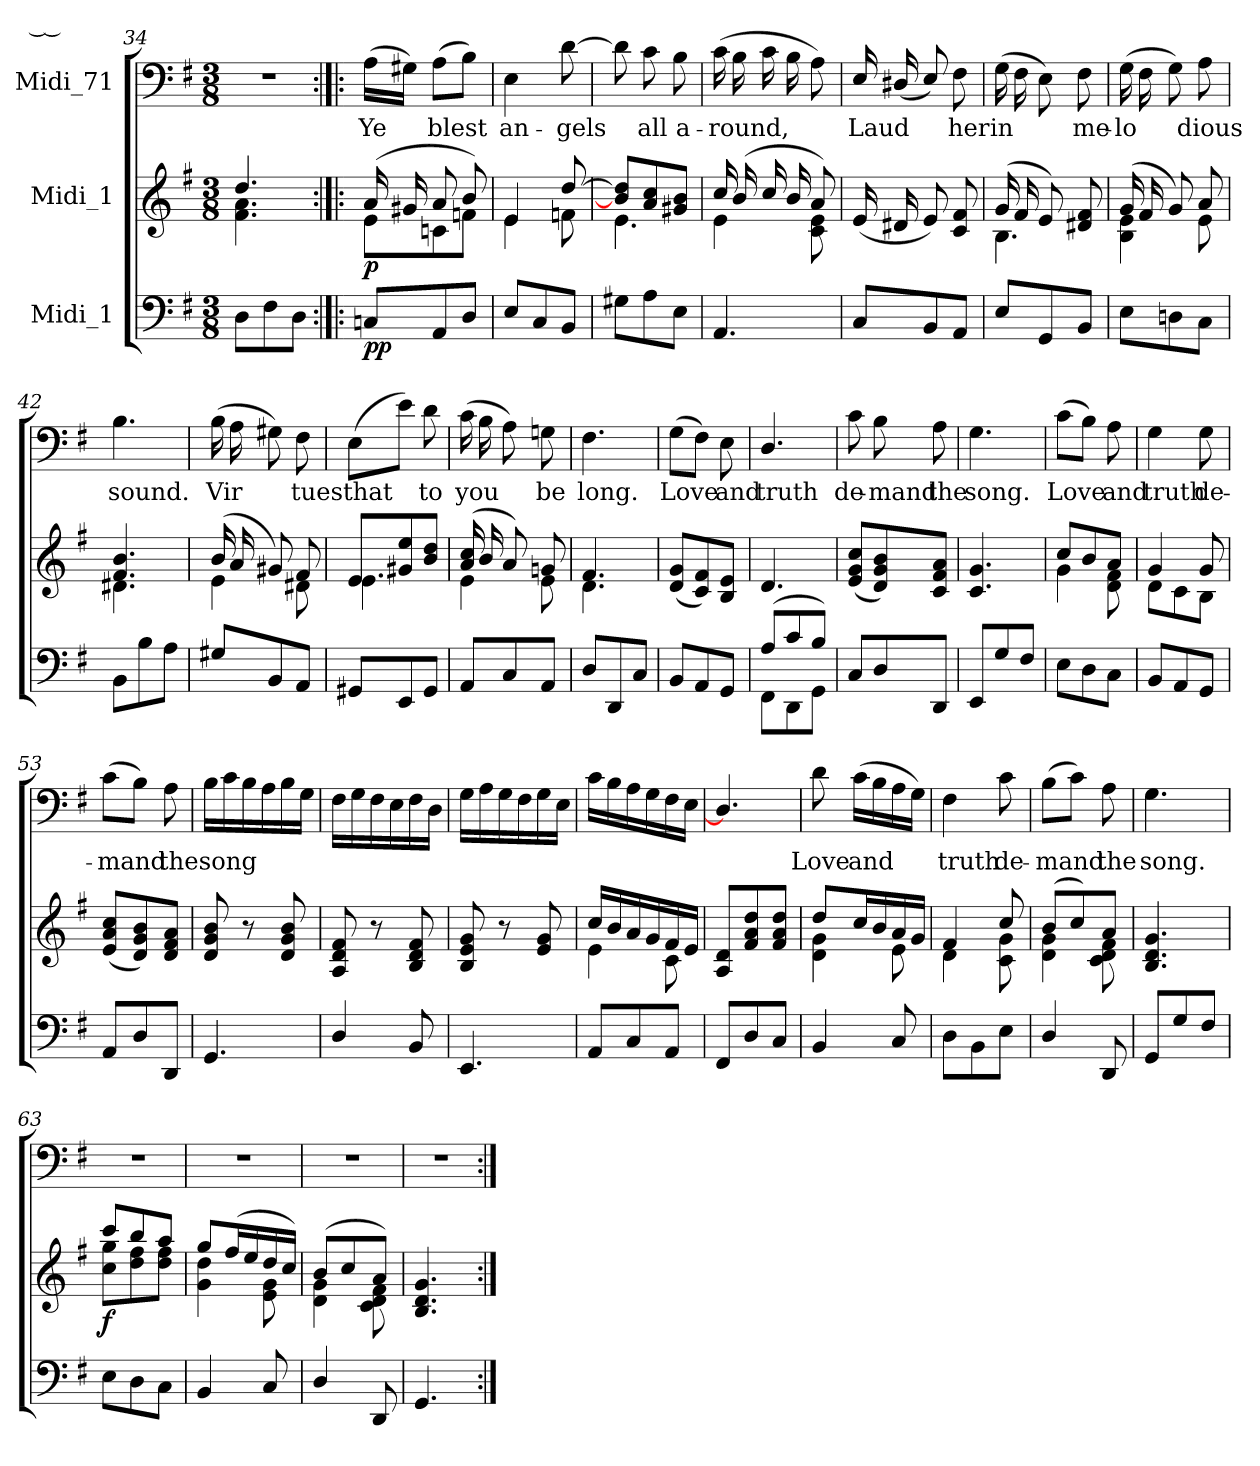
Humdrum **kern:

**kern	**dynam	**kern	**dynam	**kern	**text
*part3	*part3	*part2	*part2	*part1	*part1
*staff3	*staff3	*staff2	*staff2	*staff1	*staff1
*I"Midi_1	*	*I"Midi_1	*	*I"Midi_71	*
*clefF4	*	*clefG2	*	*clefF4	*
*k[f#]	*	*k[f#]	*	*k[f#]	*
*G:	*	*G:	*	*G:	*
*M3/8	*	*M3/8	*	*M3/8	*
=34	=34	=34	=34	=34	=34
*	*	*^	*	*	*
!	!	!	!	!	!LO:N:vis=1	!
8DL	.	4.dd/	4.f#\ 4.a\	.	4.r	.
8F#	.	.	.	.	.	.
8DJ	.	.	.	.	.	.
=35:|!|:	=35:|!|:	=35:|!|:	=35:|!|:	=35:|!|:	=35:|!|:	=35:|!|:
!	!LO:DY:b	!	!	!	!	!LO:LY:b
!	!LO:DY:n=1:b	!	!	!LO:DY:b	!	!
8CnL	p p	(>16a/LL	8eL	p	(>16ALL	Ye
.	.	16g#X/	.	.	16G#XJJ)	.
!	!	!	!	!	!	!LO:LY:b
8AA	.	8a/	8cn	.	(>8AL	blest
8DJ	.	8b/J)	8fnJ	.	8BJ)	.
=36	=36	=36	=36	=36	=36	=36
!	!	!	!	!	!	!LO:LY:b
8EL	.	4e/	4e\	.	4E	an-
8C	.	.	.	.	.	.
!	!	!	!	!	!	!LO:LY:b
8BBJ	.	[8dd/	8fn\	.	[8d	-gels
=37	=37	=37	=37	=37	=37	=37
8G#XL	.	8b/] 8dd/]L	4.e\	.	8d]	.
!	!	!	!	!	!	!LO:LY:b
8A	.	8a/ 8cc/	.	.	8c	all
!	!	!	!	!	!	!LO:LY:b
8EJ	.	8g#X/ 8b/J	.	.	8B	a-
=38	=38	=38	=38	=38	=38	=38
!	!	!	!	!	!	!LO:LY:b
4.AA	.	16cc/LL	4e\	.	(>16cLL	-round,
.	.	(>16b/	.	.	16B	.
.	.	16cc/	.	.	16c	.
.	.	16b/	.	.	16B	.
.	.	8a/J)	8c\ 8e\	.	8AJ)	.
=39	=39	=39	=39	=39	=39	=39
!	!	!	!	!	!	!LO:LY:b
8CL	.	(>16e/LL	4ryy	.	16E/LL	Laud
.	.	16d#X/	.	.	(<16D#X/	.
8BB	.	8e/)	.	.	8E/J)	.
!	!	!	!	!	!	!LO:LY:b
8AAJ	.	8c/ 8f#/J	8ryy	.	8F#	her
=40	=40	=40	=40	=40	=40	=40
!	!	!	!	!	!	!LO:LY:b
8EL	.	(>16g/LL	4.B\	.	(>16GLL	in
.	.	16f#/	.	.	16F#	.
8GG	.	8e/)	.	.	8EJ)	.
!	!	!	!	!	!	!LO:LY:b
8BBJ	.	8d#X/ 8f#/J	.	.	8F#	me-
!!LO:LB:g=z
=41	=41	=41	=41	=41	=41	=41
*^	*	*	*	*	*	*
!	!	!	!	!	!	!	!LO:LY:b
8E\L	4ryy	.	(>16g/LL	4B\ 4e\	.	(>16GLL	-lo
.	.	.	16f#/	.	.	16F#	.
8Dn\	.	.	8g/)	.	.	8GJ)	.
!	!	!	!	!	!	!	!LO:LY:b
8C\J	8ryy	.	8a/J	8e\	.	8A	dious
=42	=42	=42	=42	=42	=42	=42	=42
!	!	!	!	!	!	!	!LO:LY:b
8BB\L	4ryy	.	4.f#/ 4.b/	4.d#X\	.	4.B	sound.
8B\	.	.	.	.	.	.	.
8A\J	8ryy	.	.	.	.	.	.
=43	=43	=43	=43	=43	=43	=43	=43
!	!	!	!	!	!	!	!LO:LY:b
8G#X/L	4ryy	.	(>16b/LL	4e\	.	(>16BLL	Vir
.	.	.	16a/	.	.	16A	.
8BB/	.	.	8g#X/)	.	.	8G#XJ)	.
!	!	!	!	!	!	!	!LO:LY:b
8AA/J	8ryy	.	8f#/J	8d#X\	.	8F#	tues
=44	=44	=44	=44	=44	=44	=44	=44
!	!	!	!	!	!	!	!LO:LY:b
8GG#X/L	4ryy	.	8e/L	4.e\	.	(8EL	that
8EE/	.	.	8g#X/ 8ee/	.	.	8eJ)	.
!	!	!	!	!	!	!	!LO:LY:b
8GG#/J	8ryy	.	8b/ 8dd/J	.	.	8d	to
=45	=45	=45	=45	=45	=45	=45	=45
!	!	!	!	!	!	!	!LO:LY:b
8AA/L	4ryy	.	(>16a/ 16cc/LL	4e\	.	(>16cLL	you
.	.	.	16b/	.	.	16B	.
8C/	.	.	8a/)	.	.	8AJ)	.
!	!	!	!	!	!	!	!LO:LY:b
8AA/J	8ryy	.	8gn/J	8e\	.	8Gn	be
=46	=46	=46	=46	=46	=46	=46	=46
!	!	!	!	!	!	!	!LO:LY:b
8D/L	4ryy	.	4.f#/	4.d\	.	4.F#	long.
8DD/	.	.	.	.	.	.	.
8C/J	8ryy	.	.	.	.	.	.
=47	=47	=47	=47	=47	=47	=47	=47
!	!	!	!	!	!	!	!LO:LY:b
8BB/L	4ryy	.	(>8d/ 8g/L	4ryy	.	(>8GL	Love
8AA/	.	.	8c/ 8f#/)	.	.	8F#J)	.
!	!	!	!	!	!	!	!LO:LY:b
8GG/J	8ryy	.	8B/ 8e/J	8ryy	.	8E	and
=48	=48	=48	=48	=48	=48	=48	=48
!	!	!	!	!	!	!	!LO:LY:b
(>8A/L	8FF#\L	.	4.d/	4ryy	.	4.D/	truth
8c/	8DD\	.	.	.	.	.	.
8B/J)	8GG\J	.	.	8ryy	.	.	.
=49	=49	=49	=49	=49	=49	=49	=49
!	!	!	!	!	!	!	!LO:LY:b
8C/L	4ryy	.	(>8e/ 8g/ 8cc/L	4ryy	.	8c	de-
!	!	!	!	!	!	!	!LO:LY:b
8D/	.	.	8d/ 8g/ 8b/)	.	.	8B	-mand
!	!	!	!	!	!	!	!LO:LY:b
8DD/J	8ryy	.	8c/ 8f#/ 8a/J	8ryy	.	8A	the
!!LO:LB:g=z
=50	=50	=50	=50	=50	=50	=50	=50
!	!	!	!	!	!	!	!LO:LY:b
*v	*v	*	*	*	*	*	*
8EE/L	.	4.c/ 4.g/	4ryy	.	4.G	song.
8G/	.	.	.	.	.	.
8F#/J	.	.	8ryy	.	.	.
=51	=51	=51	=51	=51	=51	=51
!	!	!	!	!	!	!LO:LY:b
8EL	.	8cc/L	4g\	.	(>8cL	Love
8D	.	8b/	.	.	8BJ)	.
!	!	!	!	!	!	!LO:LY:b
8CJ	.	8a/J	8d\ 8f#\	.	8A	and
=52	=52	=52	=52	=52	=52	=52
!	!	!	!	!	!	!LO:LY:b
8BBL	.	4g/	8d\L	.	4G	truth
8AA	.	.	8c\	.	.	.
!	!	!	!	!	!	!LO:LY:b
8GGJ	.	8g/	8B\J	.	8G	de-
=53	=53	=53	=53	=53	=53	=53
!	!	!	!	!	!	!LO:LY:b
8AAL	.	(<8e/ 8a/ 8cc/L	4ryy	.	(>8cL	-mand
8D	.	8d/ 8g/ 8b/)	.	.	8BJ)	.
!	!	!	!	!	!	!LO:LY:b
8DDJ	.	8d/ 8f#/ 8a/J	8ryy	.	8A	the
=54	=54	=54	=54	=54	=54	=54
!	!	!	!	!	!	!LO:LY:b
4.GG	.	8d/ 8g/ 8b/	4ryy	.	16BLL	song
.	.	.	.	.	16c	.
.	.	8r	.	.	16B	.
.	.	.	.	.	16A	.
.	.	8d/ 8g/ 8b/	8ryy	.	16B	.
.	.	.	.	.	16GJJ	.
=55	=55	=55	=55	=55	=55	=55
4D/	.	8A/ 8d/ 8f#/	4ryy	.	16F#LL	.
.	.	.	.	.	16G	.
.	.	8r	.	.	16F#	.
.	.	.	.	.	16E	.
8BB	.	8B/ 8d/ 8f#/	8ryy	.	16F#	.
.	.	.	.	.	16DJJ	.
=56	=56	=56	=56	=56	=56	=56
4.EE	.	8B/ 8e/ 8g/	4ryy	.	16GLL	.
.	.	.	.	.	16A	.
.	.	8r	.	.	16G	.
.	.	.	.	.	16F#	.
.	.	8e/ 8g/	8ryy	.	16G	.
.	.	.	.	.	16EJJ	.
=57	=57	=57	=57	=57	=57	=57
8AAL	.	16cc/LL	4e\	.	16cLL	.
.	.	16b/	.	.	16B	.
8C	.	16a/	.	.	16A	.
.	.	16g/	.	.	16G	.
8AAJ	.	16f#/	8c\	.	16F#	.
.	.	16e/JJ	.	.	16EJJ	.
!!LO:LB:g=z
=58	=58	=58	=58	=58	=58	=58
!	!	!	!	!	!	!LO:LY:b
8FF#L	.	8A/ 8d/L	4ryy	.	4.D/]	___
8D	.	8f#/ 8a/ 8dd/	.	.	.	.
8CJ	.	8f#/ 8a/ 8dd/J	8ryy	.	.	.
=59	=59	=59	=59	=59	=59	=59
!	!	!	!	!	!	!LO:LY:b
4BB	.	8dd/L	4d\ 4g\	.	8d	Love
!	!	!	!	!	!	!LO:LY:b
.	.	16cc/L	.	.	(>16cLL	and
.	.	16b/	.	.	16B	.
8C	.	16a/	8e\	.	16A	.
.	.	16g/JJ	.	.	16GJJ)	.
=60	=60	=60	=60	=60	=60	=60
!	!	!	!	!	!	!LO:LY:b
8D\L	.	4f#/	4d\	.	4F#	truth
8BB\	.	.	.	.	.	.
!	!	!	!	!	!	!LO:LY:b
8E\J	.	8cc/	8c\ 8g\	.	8c	de-
=61	=61	=61	=61	=61	=61	=61
!	!	!	!	!	!	!LO:LY:b
4D/	.	(>8b/L	4d\ 4g\	.	(>8BL	-mand
.	.	8cc/)	.	.	8cJ)	.
!	!	!	!	!	!	!LO:LY:b
8DD	.	8a/J	8c\ 8d\ 8f#\	.	8A	the
=62	=62	=62	=62	=62	=62	=62
!	!	!	!	!	!	!LO:LY:b
8GGL	.	4.B/ 4.d/ 4.g/	4ryy	.	4.G	song.
8G	.	.	.	.	.	.
8F#J	.	.	8ryy	.	.	.
=63	=63	=63	=63	=63	=63	=63
!	!	!	!	!LO:DY:b	!LO:N:vis=1	!
8EL	.	8ccc/L	8cc\ 8gg\L	f	4.r	.
8D	.	8bb/	8dd\ 8ff#\	.	.	.
8CJ	.	8aa/J	8dd\ 8ff#\J	.	.	.
=64	=64	=64	=64	=64	=64	=64
!	!	!	!	!	!LO:N:vis=1	!
4BB	.	8gg/L	4g\ 4dd\	.	4.r	.
.	.	(>16ff#/L	.	.	.	.
.	.	16ee/	.	.	.	.
8C	.	16dd/	8e\ 8g\	.	.	.
.	.	16cc/JJ)	.	.	.	.
=65	=65	=65	=65	=65	=65	=65
!	!	!	!	!	!LO:N:vis=1	!
4D/	.	(>8b/L	4d\ 4g\	.	4.r	.
.	.	8cc/	.	.	.	.
8DD	.	8a/J)	8c\ 8d\ 8f#\	.	.	.
=66	=66	=66	=66	=66	=66	=66
!	!	!	!	!	!LO:N:vis=1	!
4.GG	.	4.B/ 4.d/ 4.g/	4ryy	.	4.r	.
.	.	.	8ryy	.	.	.
*	*	*v	*v	*	*	*
=:|!	=:|!	=:|!	=:|!	=:|!	=:|!
*-	*-	*-	*-	*-	*-
